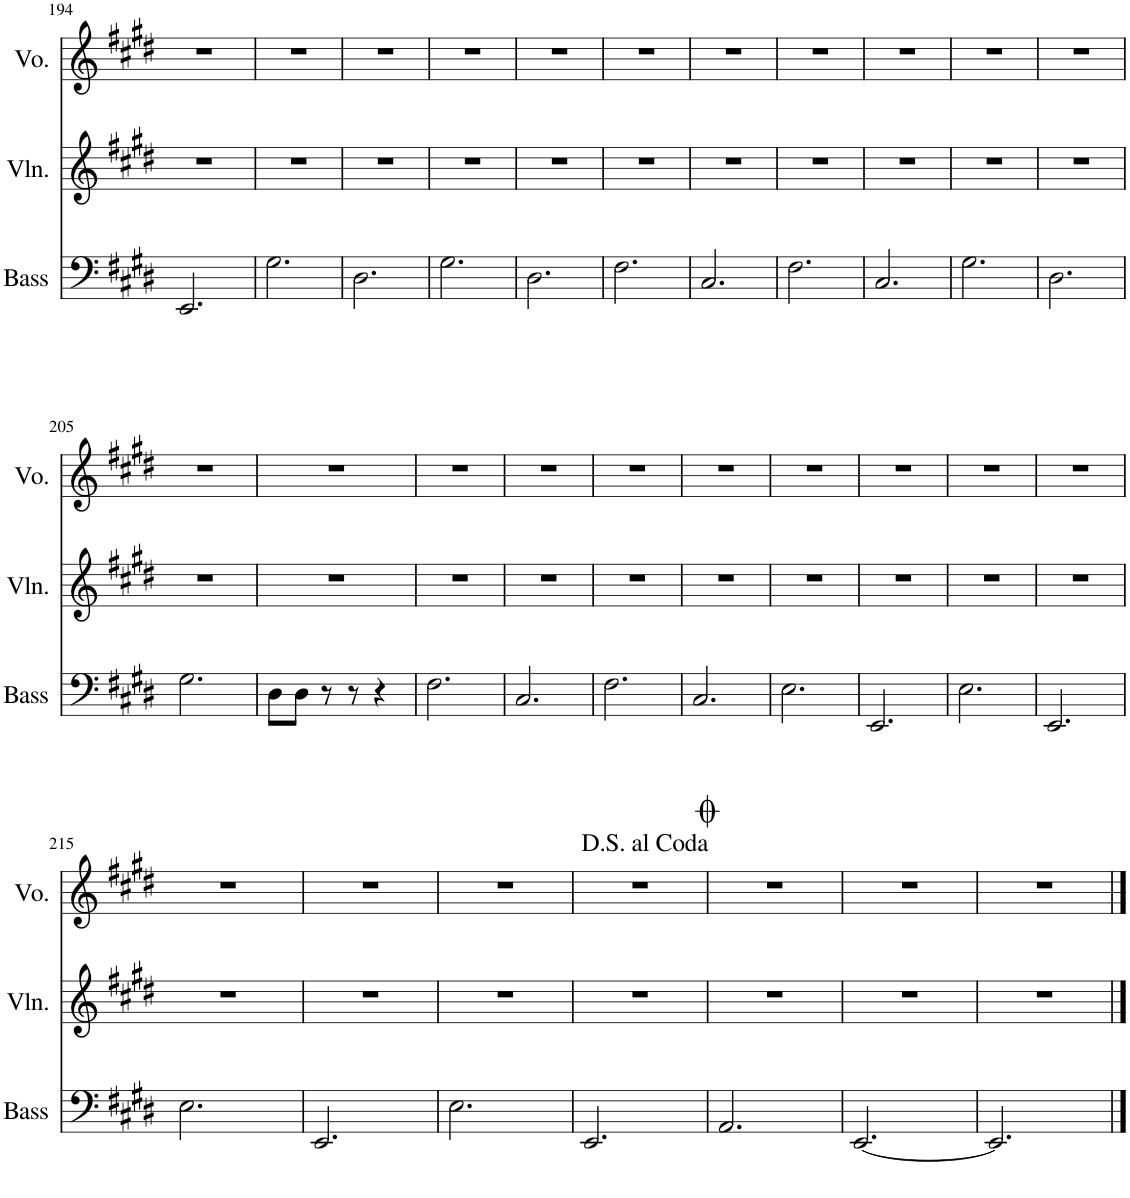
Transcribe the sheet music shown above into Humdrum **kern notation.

**kern
*part1
*staff1
*I"Acoustic Bass
*I'Bass
!!LO:PB:g=z
*clefF4
*Trd7c12
*k[f#c#g#d#]
*M3/4
=194
2.EE/
=195
2.G#\
=196
2.D#\
=197
2.G#\
=198
2.D#\
=199
2.F#\
=200
2.C#/
=201
2.F#\
=202
2.C#/
=203
2.G#\
=204
2.D#\
!!LO:LB:g=z
=205
2.G#\
=206
8D#\L
8D#\J
8r
8r
4r
=207
2.F#\
=208
2.C#/
=209
2.F#\
=210
2.C#/
=211
2.E\
=212
2.EE/
=213
2.E\
=214
2.EE/
!!LO:LB:g=z
=215
2.E\
=216
2.EE/
=217
2.E\
=218
2.EE/
=219
2.AA/
=220
[2.EE/
=221
2.EE/]
==
*-
